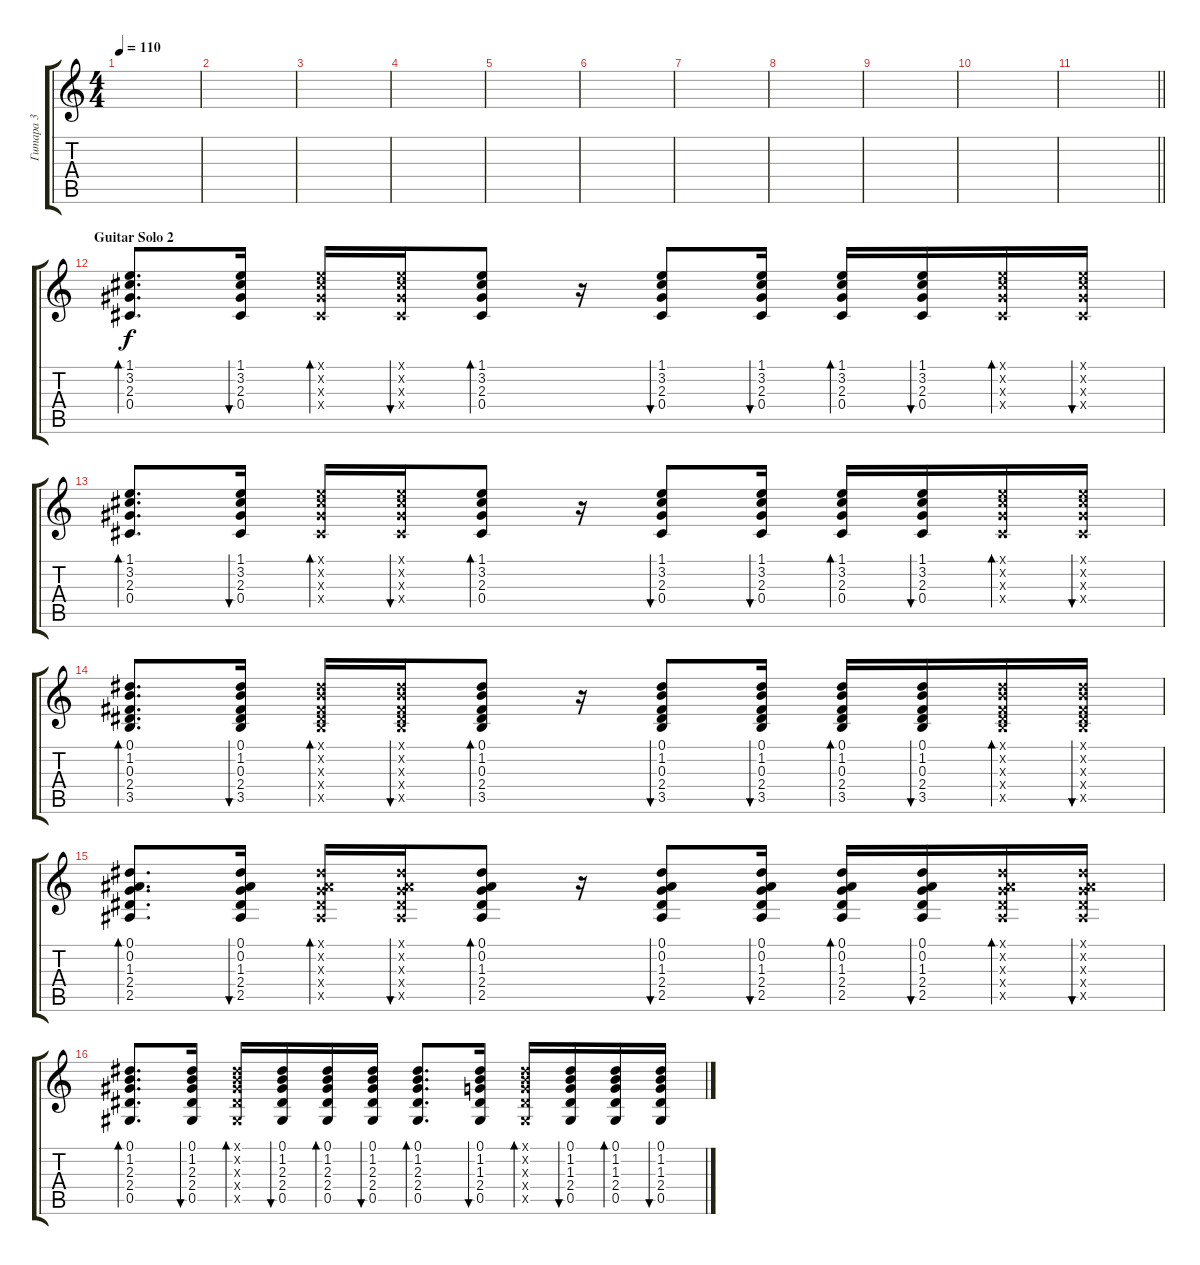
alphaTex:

\track ("Гитара 3" "Гитара 3") {instrument acousticguitarsteel}
\staff {score tabs}
\tuning (Eb4 Bb3 Gb3 Db3 Ab2 Eb2) {hide}
\ts (4 4)
\tempo 110
\clef g2
\ks c
|
|
|
|
|
|
|
|
|
|
\barLineRight lightlight
|
\section ("" "Guitar Solo 2")
(1.1 3.2 2.3 0.4).8{d bd 60} (1.1 3.2 2.3 0.4).16{bu 60} (1.1{x} 3.2{x} 2.3{x} 0.4{x}).16{bd 60} (1.1{x} 3.2{x} 2.3{x} 0.4{x}).16{bu 60} (1.1 3.2 2.3 0.4).8{bd 60} r.16 (1.1 3.2 2.3 0.4).8{bu 60} (1.1 3.2 2.3 0.4).16{bu 60} (1.1 3.2 2.3 0.4).16{bd 60} (1.1 3.2 2.3 0.4).16{bu 60} (1.1{x} 3.2{x} 2.3{x} 0.4{x}).16{bd 60} (1.1{x} 3.2{x} 2.3{x} 0.4{x}).16{bu 60} |
(1.1 3.2 2.3 0.4).8{d bd 60} (1.1 3.2 2.3 0.4).16{bu 60} (1.1{x} 3.2{x} 2.3{x} 0.4{x}).16{bd 60} (1.1{x} 3.2{x} 2.3{x} 0.4{x}).16{bu 60} (1.1 3.2 2.3 0.4).8{bd 60} r.16 (1.1 3.2 2.3 0.4).8{bu 60} (1.1 3.2 2.3 0.4).16{bu 60} (1.1 3.2 2.3 0.4).16{bd 60} (1.1 3.2 2.3 0.4).16{bu 60} (1.1{x} 3.2{x} 2.3{x} 0.4{x}).16{bd 60} (1.1{x} 3.2{x} 2.3{x} 0.4{x}).16{bu 60} |
(0.1 1.2 0.3 2.4 3.5).8{d bd 60} (0.1 1.2 0.3 2.4 3.5).16{bu 60} (0.1{x} 1.2{x} 0.3{x} 2.4{x} 3.5{x}).16{bd 60} (0.1{x} 1.2{x} 0.3{x} 2.4{x} 3.5{x}).16{bu 60} (0.1 1.2 0.3 2.4 3.5).8{bd 60} r.16 (0.1 1.2 0.3 2.4 3.5).8{bu 60} (0.1 1.2 0.3 2.4 3.5).16{bu 60} (0.1 1.2 0.3 2.4 3.5).16{bd 60} (0.1 1.2 0.3 2.4 3.5).16{bu 60} (0.1{x} 1.2{x} 0.3{x} 2.4{x} 3.5{x}).16{bd 60} (0.1{x} 1.2{x} 0.3{x} 2.4{x} 3.5{x}).16{bu 60} |
(0.1 0.2 1.3 2.4 2.5).8{d bd 60} (0.1 0.2 1.3 2.4 2.5).16{bu 60} (0.1{x} 0.2{x} 1.3{x} 2.4{x} 2.5{x}).16{bd 60} (0.1{x} 0.2{x} 1.3{x} 2.4{x} 2.5{x}).16{bu 60} (0.1 0.2 1.3 2.4 2.5).8{bd 60} r.16 (0.1 0.2 1.3 2.4 2.5).8{bu 60} (0.1 0.2 1.3 2.4 2.5).16{bu 60} (0.1 0.2 1.3 2.4 2.5).16{bd 60} (0.1 0.2 1.3 2.4 2.5).16{bu 60} (0.1{x} 0.2{x} 1.3{x} 2.4{x} 2.5{x}).16{bd 60} (0.1{x} 0.2{x} 1.3{x} 2.4{x} 2.5{x}).16{bu 60} |
(0.1 1.2 2.3 2.4 0.5).8{d bd 60} (0.1 1.2 2.3 2.4 0.5).16{bu 60} (0.1{x} 1.2{x} 2.3{x} 2.4{x} 0.5{x}).16{bd 60} (0.1 1.2 2.3 2.4 0.5).16{bu 60} (0.1 1.2 2.3 2.4 0.5).16{bd 60} (0.1 1.2 2.3 2.4 0.5).16{bu 60} (0.1 1.2 2.3 2.4 0.5).8{d bd 60} (0.1 1.2 1.3 2.4 0.5).16{bu 60} (0.1{x} 1.2{x} 1.3{x} 2.4{x} 0.5{x}).16{bd 60} (0.1 1.2 1.3 2.4 0.5).16{bu 60} (0.1 1.2 1.3 2.4 0.5).16{bd 60} (0.1 1.2 1.3 2.4 0.5).16{bu 60}
